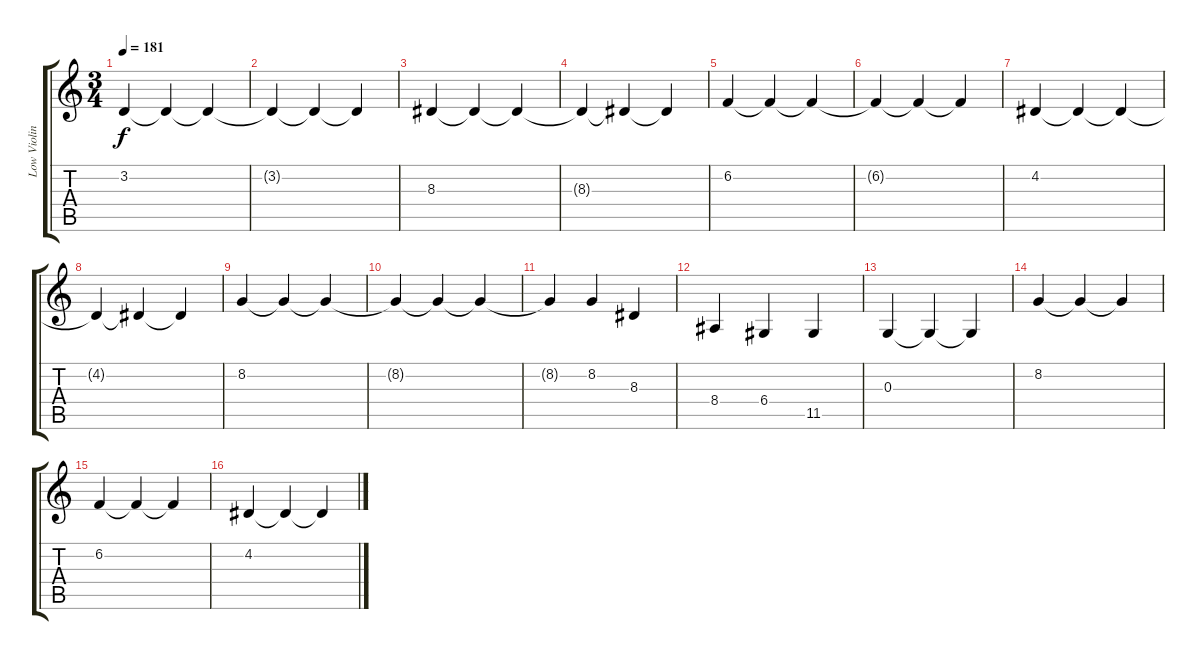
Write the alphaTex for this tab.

\track ("Low Violin" "Low Violin") {instrument stringensemble2}
\staff {score tabs}
\tuning (E4 B3 G3 D3 A2 E2) {hide}
\ts (3 4)
\tempo 181
\clef g2
\ks c
3.2.4{dy f} 3.2{t}.4 3.2{t}.4 |
3.2{t}.4 3.2{t}.4 3.2{t}.4 |
8.3.4 8.3{t}.4 8.3{t}.4 |
8.3{t}.4 8.3{t}.4 8.3{t}.4 |
6.2.4 6.2{t}.4 6.2{t}.4 |
6.2{t}.4 6.2{t}.4 6.2{t}.4 |
4.2.4 4.2{t}.4 4.2{t}.4 |
4.2{t}.4 4.2{t}.4 4.2{t}.4 |
8.2.4 8.2{t}.4 8.2{t}.4 |
8.2{t}.4 8.2{t}.4 8.2{t}.4 |
8.2{t}.4 8.2.4 8.3.4 |
8.4.4 6.4.4 11.5.4 |
0.3.4 0.3{t}.4 0.3{t}.4 |
8.2.4 8.2{t}.4 8.2{t}.4 |
6.2.4 6.2{t}.4 6.2{t}.4 |
4.2.4 4.2{t}.4 4.2{t}.4
